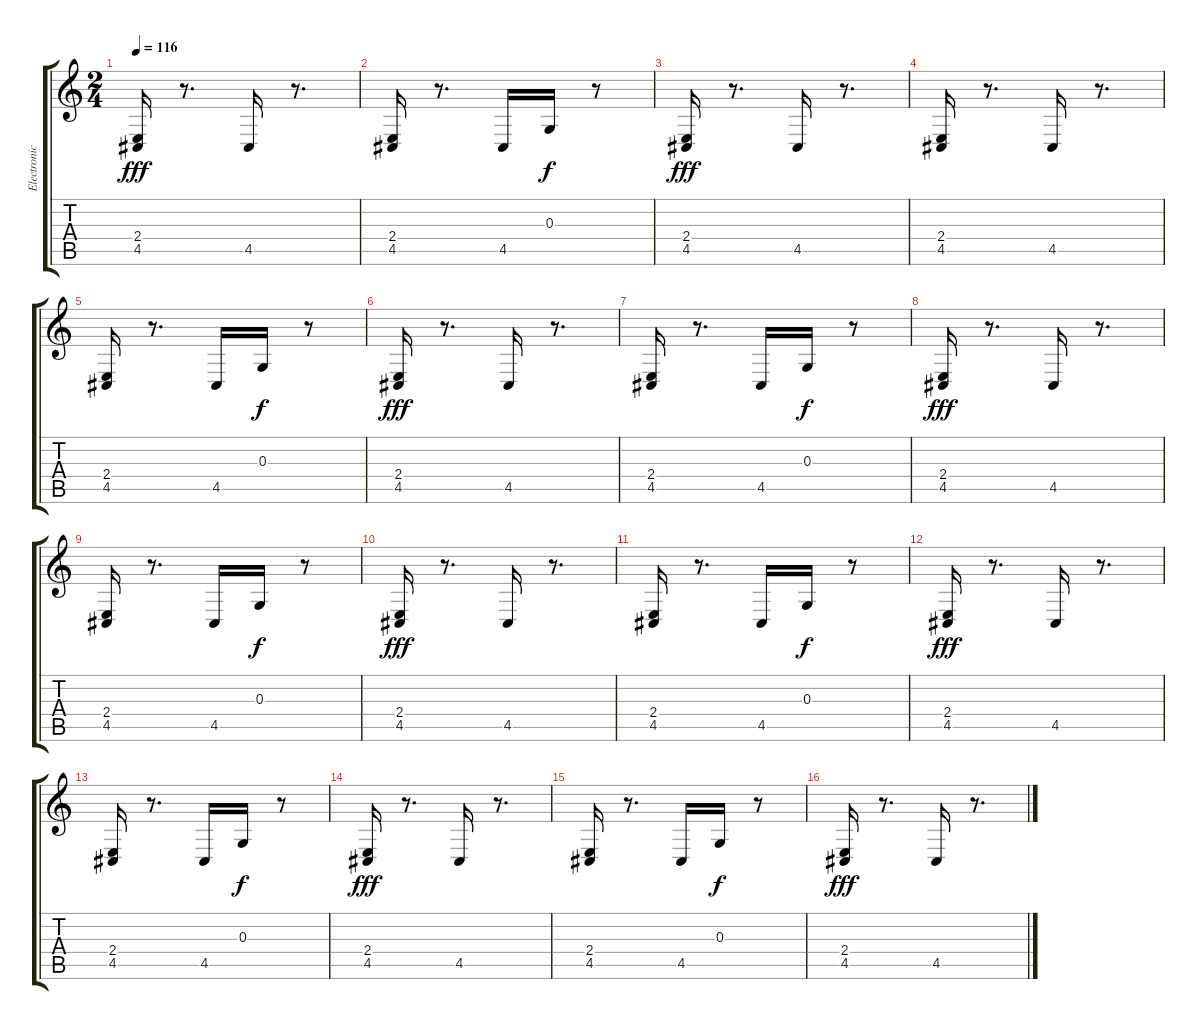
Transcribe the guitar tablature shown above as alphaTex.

\track ("Electronic Percussions" "Electronic") {instrument taikodrum}
\staff {score tabs}
\tuning (E4 B3 G3 D3 A2 E2) {hide}
\ts (2 4)
\tempo 116
\clef g2
\ks c
(2.4 4.5).16{dy fff} r.8{d} 4.5.16 r.8{d} |
(2.4 4.5).16 r.8{d} 4.5.16 0.3.16{dy f} r.8 |
(2.4 4.5).16{dy fff} r.8{d} 4.5.16 r.8{d} |
(2.4 4.5).16 r.8{d} 4.5.16 r.8{d} |
(2.4 4.5).16 r.8{d} 4.5.16 0.3.16{dy f} r.8 |
(2.4 4.5).16{dy fff} r.8{d} 4.5.16 r.8{d} |
(2.4 4.5).16 r.8{d} 4.5.16 0.3.16{dy f} r.8 |
(2.4 4.5).16{dy fff} r.8{d} 4.5.16 r.8{d} |
(2.4 4.5).16 r.8{d} 4.5.16 0.3.16{dy f} r.8 |
(2.4 4.5).16{dy fff} r.8{d} 4.5.16 r.8{d} |
(2.4 4.5).16 r.8{d} 4.5.16 0.3.16{dy f} r.8 |
(2.4 4.5).16{dy fff} r.8{d} 4.5.16 r.8{d} |
(2.4 4.5).16 r.8{d} 4.5.16 0.3.16{dy f} r.8 |
(2.4 4.5).16{dy fff} r.8{d} 4.5.16 r.8{d} |
(2.4 4.5).16 r.8{d} 4.5.16 0.3.16{dy f} r.8 |
(2.4 4.5).16{dy fff} r.8{d} 4.5.16 r.8{d}
